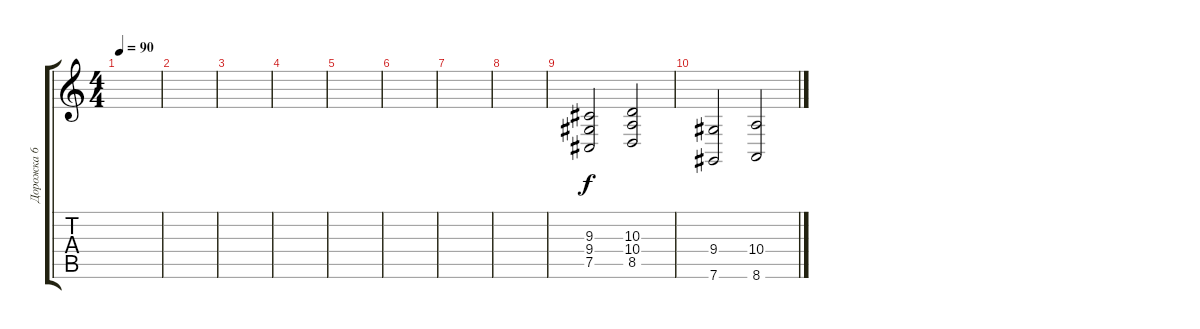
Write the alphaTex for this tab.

\track ("Дорожка 6" "Дорожка 6") {instrument stringensemble2}
\staff {score tabs}
\tuning (Db4 Ab3 E3 B2 Gb2 Db2) {hide}
\ts (4 4)
\tempo 90
\clef g2
\ks c
|
|
|
|
|
|
|
|
(9.3 9.4 7.5).2 (10.3 10.4 8.5).2 |
(9.4 7.6).2 (10.4 8.6).2
